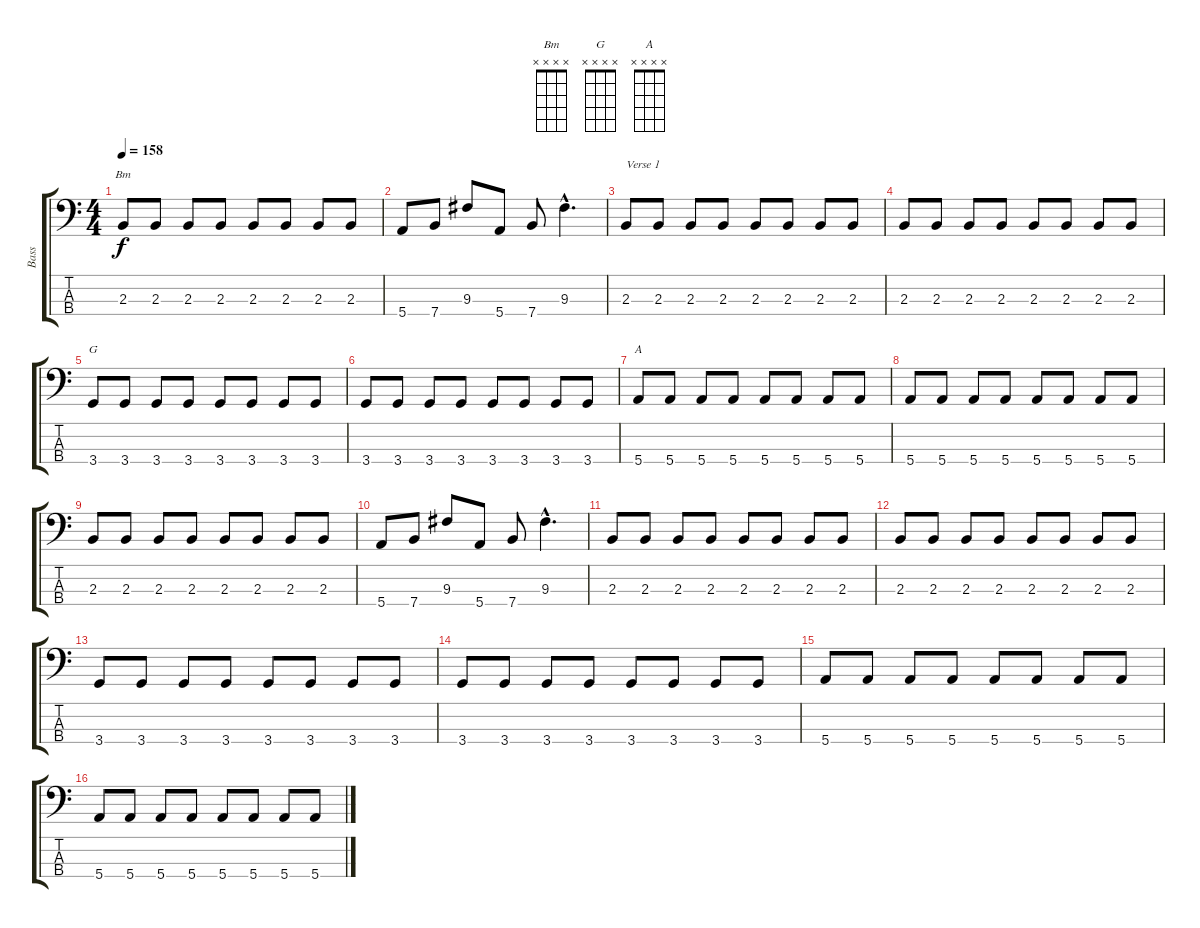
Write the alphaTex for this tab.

\track ("Bass" "Bass") {instrument electricbassfinger}
\staff {score tabs}
\tuning (G2 D2 A1 E1) {hide}
\chord ("Bm" x x x x) {firstfret 0}
\chord ("G" x x x x) {firstfret 0}
\chord ("A" x x x x) {firstfret 0}
\ts (4 4)
\tempo 158
\clef f4
\ks c
2.3.8{ch "Bm" dy f} 2.3.8 2.3.8 2.3.8 2.3.8 2.3.8 2.3.8 2.3.8 |
5.4.8 7.4.8 9.3.8 5.4.8 7.4.8 9.3{hac}.4{d} |
2.3.8{txt "Verse 1"} 2.3.8 2.3.8 2.3.8 2.3.8 2.3.8 2.3.8 2.3.8 |
2.3.8 2.3.8 2.3.8 2.3.8 2.3.8 2.3.8 2.3.8 2.3.8 |
3.4.8{ch "G"} 3.4.8 3.4.8 3.4.8 3.4.8 3.4.8 3.4.8 3.4.8 |
3.4.8 3.4.8 3.4.8 3.4.8 3.4.8 3.4.8 3.4.8 3.4.8 |
5.4.8{ch "A"} 5.4.8 5.4.8 5.4.8 5.4.8 5.4.8 5.4.8 5.4.8 |
5.4.8 5.4.8 5.4.8 5.4.8 5.4.8 5.4.8 5.4.8 5.4.8 |
2.3.8 2.3.8 2.3.8 2.3.8 2.3.8 2.3.8 2.3.8 2.3.8 |
5.4.8 7.4.8 9.3.8 5.4.8 7.4.8 9.3{hac}.4{d} |
2.3.8 2.3.8 2.3.8 2.3.8 2.3.8 2.3.8 2.3.8 2.3.8 |
2.3.8 2.3.8 2.3.8 2.3.8 2.3.8 2.3.8 2.3.8 2.3.8 |
3.4.8 3.4.8 3.4.8 3.4.8 3.4.8 3.4.8 3.4.8 3.4.8 |
3.4.8 3.4.8 3.4.8 3.4.8 3.4.8 3.4.8 3.4.8 3.4.8 |
5.4.8 5.4.8 5.4.8 5.4.8 5.4.8 5.4.8 5.4.8 5.4.8 |
5.4.8 5.4.8 5.4.8 5.4.8 5.4.8 5.4.8 5.4.8 5.4.8
